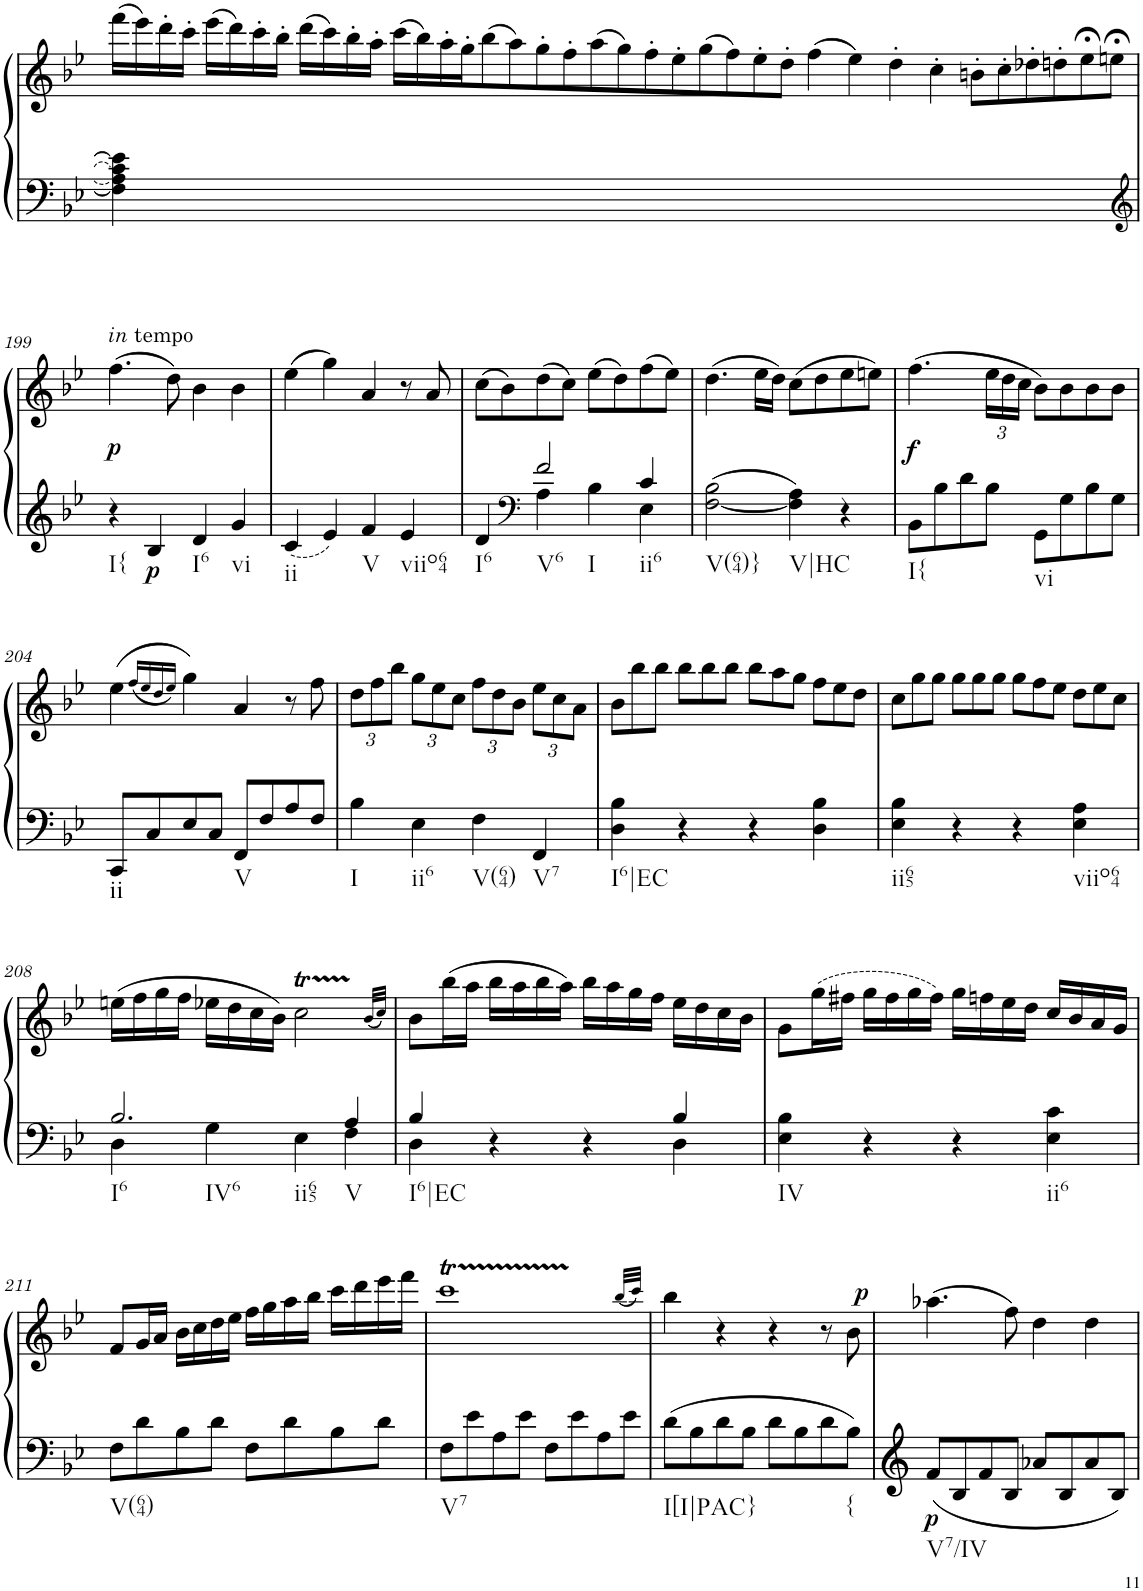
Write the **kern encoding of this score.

**kern	**kern	**dynam
*part1	*part1	*part1
*staff2	*staff1	*staff1/2
*I"Piano, Piano right	*	*
*I'Pno.	*	*
!!LO:PB:g=z
*clefF4	*clefG2	*
*k[b-e-]	*k[b-e-]	*
*M2/2	*M2/2	*
*met(c|)	*met(c|)	*
=198X3	=198X3	=198X3
4F\] 4A\] 4c\] 4e-\]	(16fff\LL	.
.	16eee-\)	.
.	16ddd'\	.
.	16ccc'\JJ	.
4ryy	(16eee-\LL	.
.	16ddd\)	.
.	16ccc'\	.
.	16bb-'\JJ	.
2ryy	(16ddd\LL	.
.	16ccc\)	.
.	16bb-'\	.
.	16aa'\JJ	.
.	(16ccc\LL	.
.	16bb-\)	.
.	16aa'\	.
.	16gg'\J	.
1ryy	(8bb-\	.
.	8aa\)	.
.	8gg'\	.
.	8ff'\	.
.	(8aa\	.
.	8gg\)	.
.	8ff'\	.
.	8ee-'\	.
1ryy	(8gg\	.
.	8ff\)	.
.	8ee-'\	.
.	8dd'\J	.
.	(4ff\	.
.	4ee-\)	.
2ryy	4dd'\	.
.	4cc'\	.
2ryy	8bn'\L	.
.	8cc'\	.
.	8dd-X'\	.
.	8ddn'\	.
4ryy	8ee-;<\	.
.	8een;<\J	.
!!LO:LB:g=z
=199	=199	=199
*clefG2	*	*
!	!LO:TX:a:i:t=in	!
!	!LO:TX:a:t=tempo	!
!LO:TX:b:t=I{	!	!
!	!	!LO:DY:b
4r	(4.ff\	p
!	!	!LO:DY:b=2
4B-/	.	p
.	8dd\)	.
!LO:TX:b:t=I6	!	!
4d/	4b-\	.
!LO:TX:b:t=vi	!	!
4g/	4b-\	.
=200	=200	=200
!LO:TX:b:t=ii	!	!
4c/	(4ee-\	.
4e-/	4gg\)	.
!LO:TX:b:t=V	!	!
4f/	4a/	.
!LO:TX:b:t=viio64	!	!
4e-/	8r	.
.	8a/	.
=201	=201	=201
*^	*	*
!LO:TX:b:t=I6	!	!	!
4d/	4ryy	(8cc\L	.
.	.	8b-\)	.
*clefF4	*	*	*
!LO:TX:b:t=V6	!	!	!
!LO:TX:b:t=I	!	!	!
2f/	4A\	(8dd\	.
.	.	8cc\J)	.
.	4B-\	(8ee-\L	.
.	.	8dd\)	.
!LO:TX:b:t=ii6	!	!	!
4c/	4E-\	(8ff\	.
.	.	8ee-\J)	.
*v	*v	*	*
=202	=202	=202
!LO:TX:b:t=V(64)}	!	!
[2F\ 2B-\	(4.dd\	.
.	16ee-\LL	.
.	16dd\JJ)	.
!LO:TX:b:t=V|HC	!	!
4F\] 4A\	(8cc\L	.
.	8dd\	.
4r	8ee-\	.
.	8een\J)	.
=203	=203	=203
!LO:TX:b:t=I{	!	!
!	!	!LO:DY:b
8BB-\L	(4.ff\	f
8B-\	.	.
8d\	.	.
*	*Xbrackettup	*
8B-\J	24ee-\LL	.
.	24dd\	.
.	24cc\JJ	.
!LO:TX:b:t=vi	!	!
8GG\L	8b-\L)	.
8G\	8b-\	.
8B-\	8b-\	.
8G\J	8b-\J	.
!!LO:LB:g=z
=204	=204	=204
!LO:TX:b:t=ii	!	!
8CC/L	(4ee-\	.
8C/	.	.
.	(16qff/LL	.
.	16qee-/	.
.	16qdd/	.
.	16qee-/JJ)	.
8E-/	4gg\)	.
8C/J	.	.
!LO:TX:b:t=V	!	!
8FF/L	4a/	.
8F/	.	.
8A/	8r	.
8F/J	8ff\	.
=205	=205	=205
!LO:TX:b:t=I	!	!
4B-\	12dd\L	.
.	12ff\	.
.	12bb-\J	.
!LO:TX:b:t=ii6	!	!
4E-\	12gg\L	.
.	12ee-\	.
.	12cc\J	.
!LO:TX:b:t=V(64)	!	!
4F\	12ff\L	.
.	12dd\	.
.	12b-\J	.
!LO:TX:b:t=V7	!	!
4FF/	12ee-\L	.
.	12cc\	.
.	12a\J	.
=206	=206	=206
*	*Xtuplet	*
!LO:TX:b:t=I6|EC	!	!
4D\ 4B-\	12b-\L	.
.	12bb-\	.
.	12bb-\J	.
4r	12bb-\L	.
.	12bb-\	.
.	12bb-\J	.
4r	12bb-\L	.
.	12aa\	.
.	12gg\J	.
4D\ 4B-\	12ff\L	.
.	12ee-\	.
.	12dd\J	.
=207	=207	=207
!LO:TX:b:t=ii65	!	!
4E-\ 4B-\	12cc\L	.
.	12gg\	.
.	12gg\J	.
4r	12gg\L	.
.	12gg\	.
.	12gg\J	.
4r	12gg\L	.
.	12ff\	.
.	12ee-\J	.
!LO:TX:b:t=viio64	!	!
4E-\ 4A\	12dd\L	.
.	12ee-\	.
.	12cc\J	.
!!LO:LB:g=z
=208	=208	=208
*^	*	*
!LO:TX:b:t=I6	!	!	!
!LO:TX:b:t=IV6	!	!	!
!LO:TX:b:t=ii65	!	!	!
2.B-/	4D\	(16een\LL	.
.	.	16ff\	.
.	.	16gg\	.
.	.	16ff\JJ	.
.	4G\	16ee-X\LL	.
.	.	16dd\	.
.	.	16cc\	.
.	.	16b-\JJ)	.
.	4E-\	2ccT\	.
!LO:TX:b:t=V	!	!	!
4A/	4F\	.	.
.	.	(32qb-/LLL	.
.	.	32qcc/JJJ)	.
=209	=209	=209	=209
!LO:TX:b:t=I6|EC	!	!	!
4B-/	4D\	8b-\L	.
.	.	(16bb-\L	.
.	.	16aa\JJ	.
4r	2ryy	16bb-\LL	.
.	.	16aa\	.
.	.	16bb-\	.
.	.	16aa\JJ)	.
4r	.	16bb-\LL	.
.	.	16aa\	.
.	.	16gg\	.
.	.	16ff\JJ	.
4B-/	4D\	16ee-\LL	.
.	.	16dd\	.
.	.	16cc\	.
.	.	16b-\JJ	.
*v	*v	*	*
=210	=210	=210
!LO:TX:b:t=IV	!	!
4E-\ 4B-\	8g\L	.
.	(16gg\L	.
.	16ff#X\JJ	.
4r	16gg\LL	.
.	16ff#\	.
.	16gg\	.
.	16ff#\JJ)	.
4r	16gg\LL	.
.	16ffn\	.
.	16ee-\	.
.	16dd\JJ	.
!LO:TX:b:t=ii6	!	!
4E-\ 4c\	16cc/LL	.
.	16b-/	.
.	16a/	.
.	16g/JJ	.
!!LO:LB:g=z
=211	=211	=211
!LO:TX:b:t=V(64)	!	!
8F\L	8f/L	.
8d\	16g/L	.
.	16a/JJ	.
8B-\	16b-\LL	.
.	16cc\	.
8d\J	16dd\	.
.	16ee-\JJ	.
8F\L	16ff\LL	.
.	16gg\	.
8d\	16aa\	.
.	16bb-\JJ	.
8B-\	16ccc\LL	.
.	16ddd\	.
8d\J	16eee-\	.
.	16fff\JJ	.
=212	=212	=212
!LO:TX:b:t=V7	!	!
8F\L	1cccT	.
8e-\	.	.
8A\	.	.
8e-\J	.	.
8F\L	.	.
8e-\	.	.
8A\	.	.
8e-\J	.	.
.	(32qbb-/LLL	.
.	32qccc/JJJ)	.
=213	=213	=213
!LO:TX:b:t=I[I|PAC}	!	!
8d\L	4bb-\	.
8B-\	.	.
8d\	4r	.
8B-\J	.	.
8d\L	4r	.
8B-\	.	.
8d\	8r	.
!LO:TX:b:t={	!	!
!	!	!LO:DY:a
8B-\J	8b-\	p
=214	=214	=214
!LO:TX:b:t=V7/IV	!	!
!	!	!LO:DY:b=2
8f/L	(4.aa-X\	p
8B-/	.	.
8f/	.	.
8B-/J	8ff\)	.
8a-X/L	4dd\	.
8B-/	.	.
8a-/	4dd\	.
8B-/J	.	.
=	=	=
*-	*-	*-
